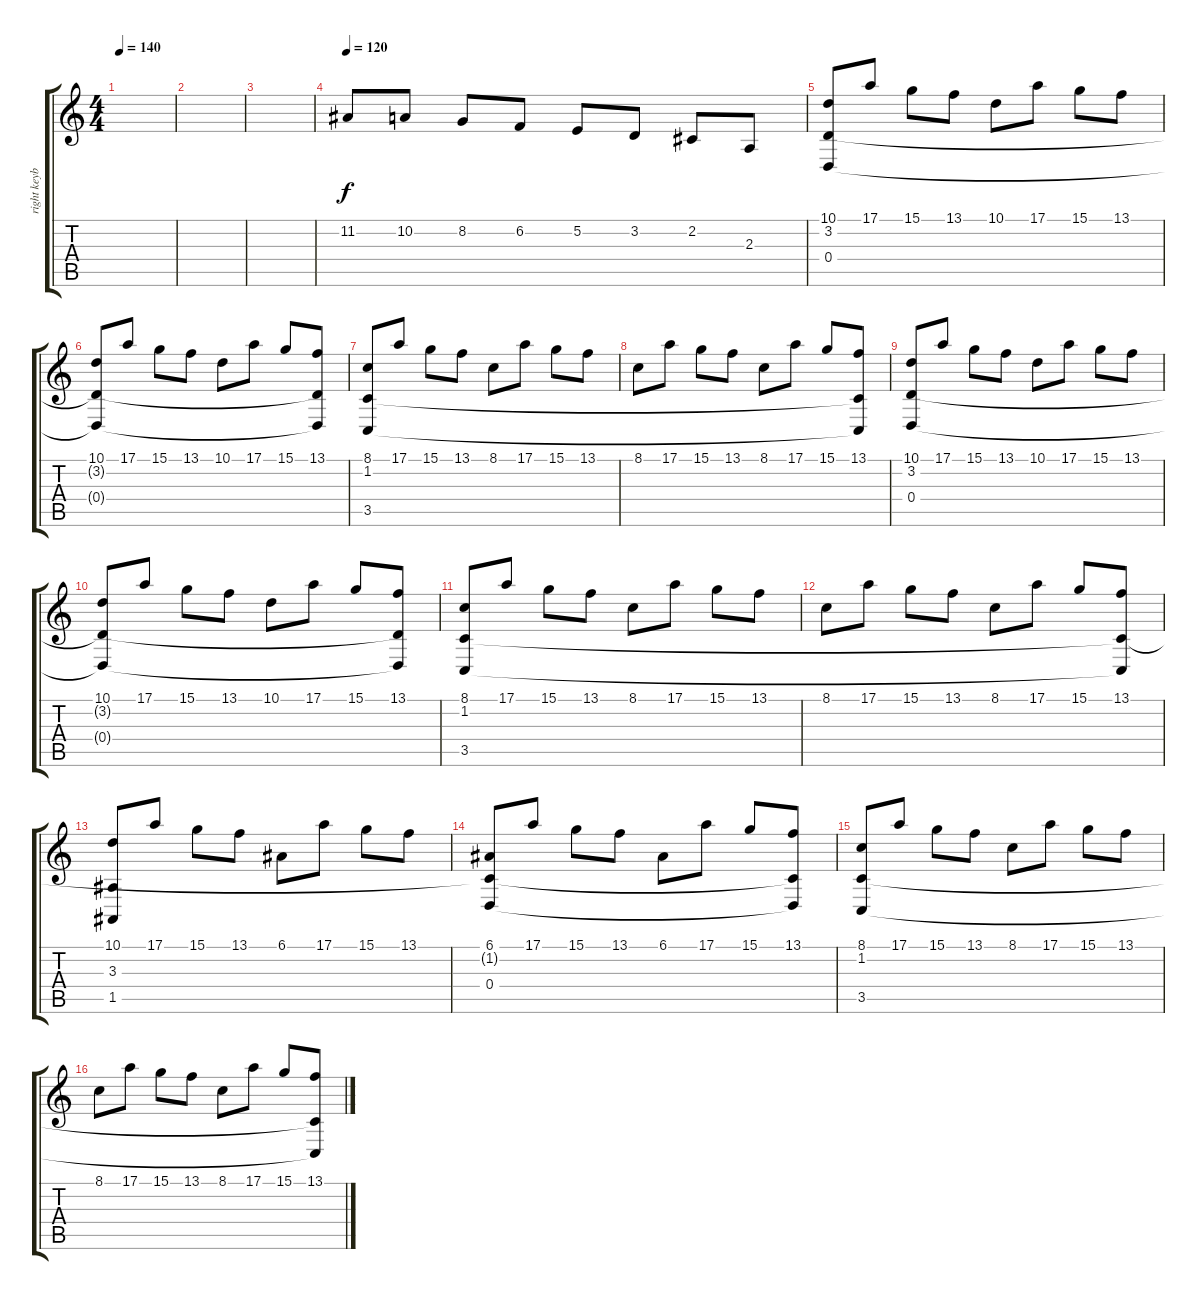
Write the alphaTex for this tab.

\track ("right keyboard hand (piano) - Alex" "right keyb") {instrument acousticgrandpiano}
\staff {score tabs}
\tuning (E4 B3 G3 D3 A2 E2) {hide}
\ts (4 4)
\tempo 140
\clef g2
\ks c
|
|
|
\tempo 120
11.2.8{volume 16} 10.2.8 8.2.8 6.2.8 5.2.8 3.2.8 2.2.8 2.3.8 |
(10.1 3.2 0.4).8 17.1.8 15.1.8 13.1.8 10.1.8 17.1.8 15.1.8 13.1.8 |
(10.1 3.2{t} 0.4{t}).8 17.1.8 15.1.8 13.1.8 10.1.8 17.1.8 15.1.8 (13.1 3.2{t} 0.4{t}).8 |
(8.1 1.2 3.5).8 17.1.8 15.1.8 13.1.8 8.1.8 17.1.8 15.1.8 13.1.8 |
8.1.8 17.1.8 15.1.8 13.1.8 8.1.8 17.1.8 15.1.8 (13.1 1.2{t} 3.5{t}).8 |
(10.1 3.2 0.4).8 17.1.8 15.1.8 13.1.8 10.1.8 17.1.8 15.1.8 13.1.8 |
(10.1 3.2{t} 0.4{t}).8 17.1.8 15.1.8 13.1.8 10.1.8 17.1.8 15.1.8 (13.1 3.2{t} 0.4{t}).8 |
(8.1 1.2 3.5).8 17.1.8 15.1.8 13.1.8 8.1.8 17.1.8 15.1.8 13.1.8 |
8.1.8 17.1.8 15.1.8 13.1.8 8.1.8 17.1.8 15.1.8 (13.1 1.2{t} 3.5{t}).8 |
(10.1 3.3 1.5).8 17.1.8 15.1.8 13.1.8 6.1.8 17.1.8 15.1.8 13.1.8 |
(6.1 1.2{t} 0.4).8 17.1.8 15.1.8 13.1.8 6.1.8 17.1.8 15.1.8 (13.1 1.2{t} 0.4{t}).8 |
(8.1 1.2 3.5).8 17.1.8 15.1.8 13.1.8 8.1.8 17.1.8 15.1.8 13.1.8 |
8.1.8 17.1.8 15.1.8 13.1.8 8.1.8 17.1.8 15.1.8 (13.1 1.2{t} 3.5{t}).8
